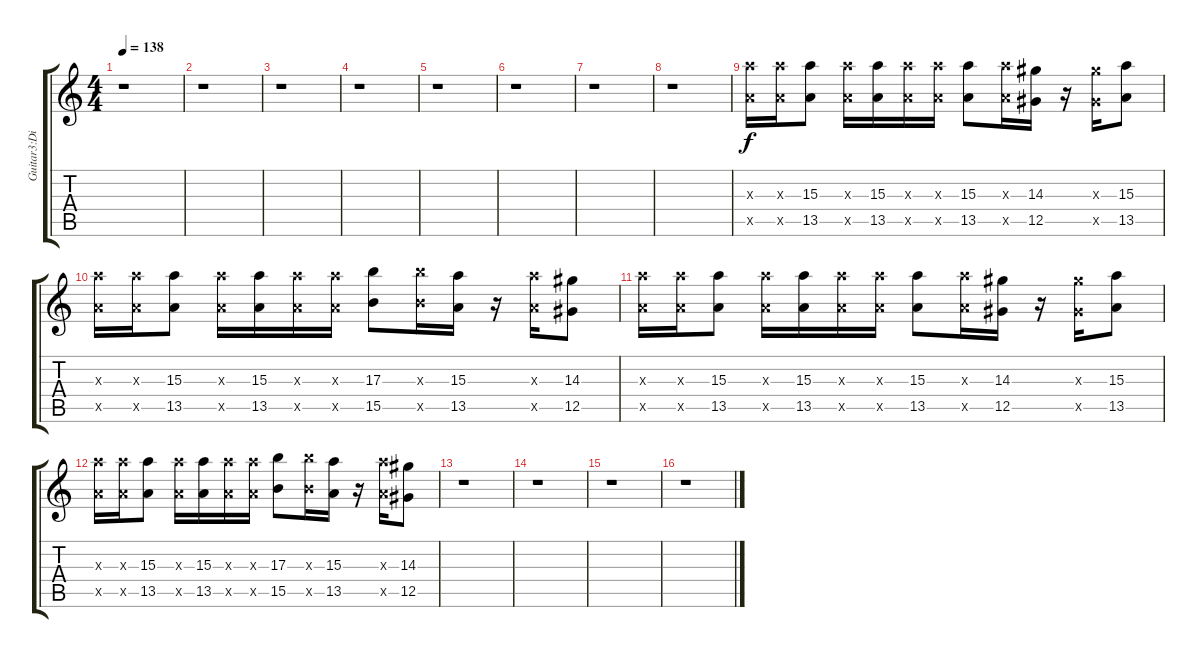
\track ("Guitar3:Distortion<Half Down>" "Guitar3:Di") {instrument distortionguitar}
\staff {score tabs}
\tuning (Eb4 Bb3 Gb3 Db3 Ab2 Eb2) {hide}
\ts (4 4)
\tempo 138
\clef g2
\ks c
r.1{dy f} |
r.1 |
r.1 |
r.1 |
r.1 |
r.1 |
r.1 |
r.1 |
(15.3{x} 13.5{x}).16 (15.3{x} 13.5{x}).16 (15.3 13.5).8 (15.3{x} 13.5{x}).16 (15.3 13.5).16 (15.3{x} 13.5{x}).16 (15.3{x} 13.5{x}).16 (15.3 13.5).8 (15.3{x} 13.5{x}).16 (14.3 12.5).16 r.16 (14.3{x} 12.5{x}).16 (15.3 13.5).8 |
(15.3{x} 13.5{x}).16 (15.3{x} 13.5{x}).16 (15.3 13.5).8 (15.3{x} 13.5{x}).16 (15.3 13.5).16 (15.3{x} 13.5{x}).16 (15.3{x} 13.5{x}).16 (17.3 15.5).8 (17.3{x} 15.5{x}).16 (15.3 13.5).16 r.16 (15.3{x} 13.5{x}).16 (14.3 12.5).8 |
(15.3{x} 13.5{x}).16 (15.3{x} 13.5{x}).16 (15.3 13.5).8 (15.3{x} 13.5{x}).16 (15.3 13.5).16 (15.3{x} 13.5{x}).16 (15.3{x} 13.5{x}).16 (15.3 13.5).8 (15.3{x} 13.5{x}).16 (14.3 12.5).16 r.16 (14.3{x} 12.5{x}).16 (15.3 13.5).8 |
(15.3{x} 13.5{x}).16 (15.3{x} 13.5{x}).16 (15.3 13.5).8 (15.3{x} 13.5{x}).16 (15.3 13.5).16 (15.3{x} 13.5{x}).16 (15.3{x} 13.5{x}).16 (17.3 15.5).8 (17.3{x} 15.5{x}).16 (15.3 13.5).16 r.16 (15.3{x} 13.5{x}).16 (14.3 12.5).8 |
r.1 |
r.1 |
r.1 |
r.1
